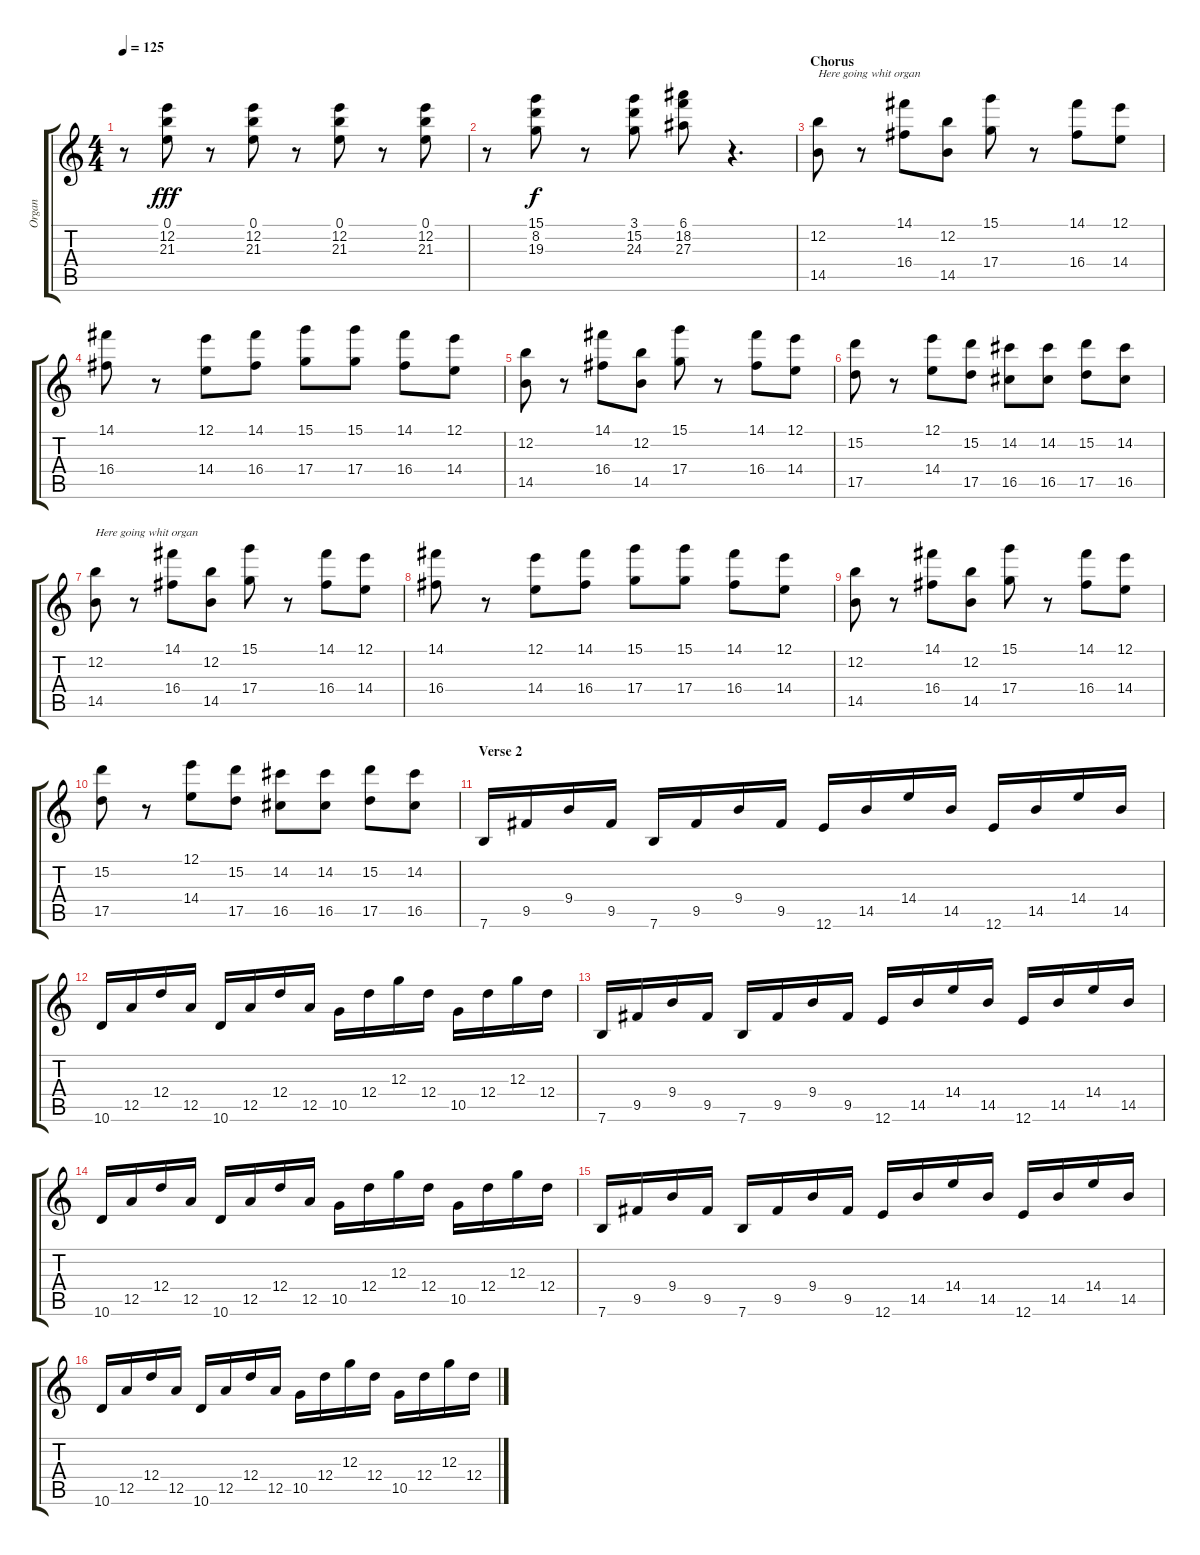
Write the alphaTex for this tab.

\track ("Organ" "Organ") {instrument overdrivenguitar}
\staff {score tabs}
\tuning (E4 B3 G3 D3 A2 E2) {hide}
\ts (4 4)
\tempo 125
\clef g2
\ks c
r.8{dy f} (0.1 12.2 21.3).8{dy fff volume 9 instrument stringensemble1} r.8 (0.1 12.2 21.3).8 r.8 (0.1 12.2 21.3).8 r.8 (0.1 12.2 21.3).8 |
r.8 (15.1 8.2 19.3).8{dy f} r.8 (3.1 15.2 24.3).8 (6.1 18.2 27.3).8 r.4{d} |
\section ("" "Chorus")
(12.2 14.5).8{txt "Here going whit organ" volume 13 instrument overdrivenguitar} r.8 (14.1 16.4).8 (12.2 14.5).8 (15.1 17.4).8 r.8 (14.1 16.4).8 (12.1 14.4).8 |
(14.1 16.4).8 r.8 (12.1 14.4).8 (14.1 16.4).8 (15.1 17.4).8 (15.1 17.4).8 (14.1 16.4).8 (12.1 14.4).8 |
(12.2 14.5).8 r.8 (14.1 16.4).8 (12.2 14.5).8 (15.1 17.4).8 r.8 (14.1 16.4).8 (12.1 14.4).8 |
(15.2 17.5).8 r.8 (12.1 14.4).8 (15.2 17.5).8 (14.2 16.5).8 (14.2 16.5).8 (15.2 17.5).8 (14.2 16.5).8 |
(12.2 14.5).8{txt "Here going whit organ" volume 13 instrument overdrivenguitar} r.8 (14.1 16.4).8 (12.2 14.5).8 (15.1 17.4).8 r.8 (14.1 16.4).8 (12.1 14.4).8 |
(14.1 16.4).8 r.8 (12.1 14.4).8 (14.1 16.4).8 (15.1 17.4).8 (15.1 17.4).8 (14.1 16.4).8 (12.1 14.4).8 |
(12.2 14.5).8 r.8 (14.1 16.4).8 (12.2 14.5).8 (15.1 17.4).8 r.8 (14.1 16.4).8 (12.1 14.4).8 |
(15.2 17.5).8 r.8 (12.1 14.4).8 (15.2 17.5).8 (14.2 16.5).8 (14.2 16.5).8 (15.2 17.5).8 (14.2 16.5).8 |
\section ("" "Verse 2")
7.6.16{volume 7 instrument lead2sawtooth} 9.5.16 9.4.16 9.5.16 7.6.16{instrument lead2sawtooth} 9.5.16 9.4.16 9.5.16 12.6.16{instrument lead2sawtooth} 14.5.16 14.4.16 14.5.16 12.6.16{instrument lead2sawtooth} 14.5.16 14.4.16 14.5.16 |
10.6.16 12.5.16 12.4.16 12.5.16 10.6.16 12.5.16 12.4.16 12.5.16 10.5.16 12.4.16 12.3.16 12.4.16 10.5.16 12.4.16 12.3.16 12.4.16 |
7.6.16{volume 7 instrument lead2sawtooth} 9.5.16 9.4.16 9.5.16 7.6.16{instrument lead2sawtooth} 9.5.16 9.4.16 9.5.16 12.6.16{instrument lead2sawtooth} 14.5.16 14.4.16 14.5.16 12.6.16{instrument lead2sawtooth} 14.5.16 14.4.16 14.5.16 |
10.6.16 12.5.16 12.4.16 12.5.16 10.6.16 12.5.16 12.4.16 12.5.16 10.5.16 12.4.16 12.3.16 12.4.16 10.5.16 12.4.16 12.3.16 12.4.16 |
7.6.16{volume 7 instrument lead2sawtooth} 9.5.16 9.4.16 9.5.16 7.6.16{instrument lead2sawtooth} 9.5.16 9.4.16 9.5.16 12.6.16{instrument lead2sawtooth} 14.5.16 14.4.16 14.5.16 12.6.16{instrument lead2sawtooth} 14.5.16 14.4.16 14.5.16 |
10.6.16 12.5.16 12.4.16 12.5.16 10.6.16 12.5.16 12.4.16 12.5.16 10.5.16 12.4.16 12.3.16 12.4.16 10.5.16 12.4.16 12.3.16 12.4.16
